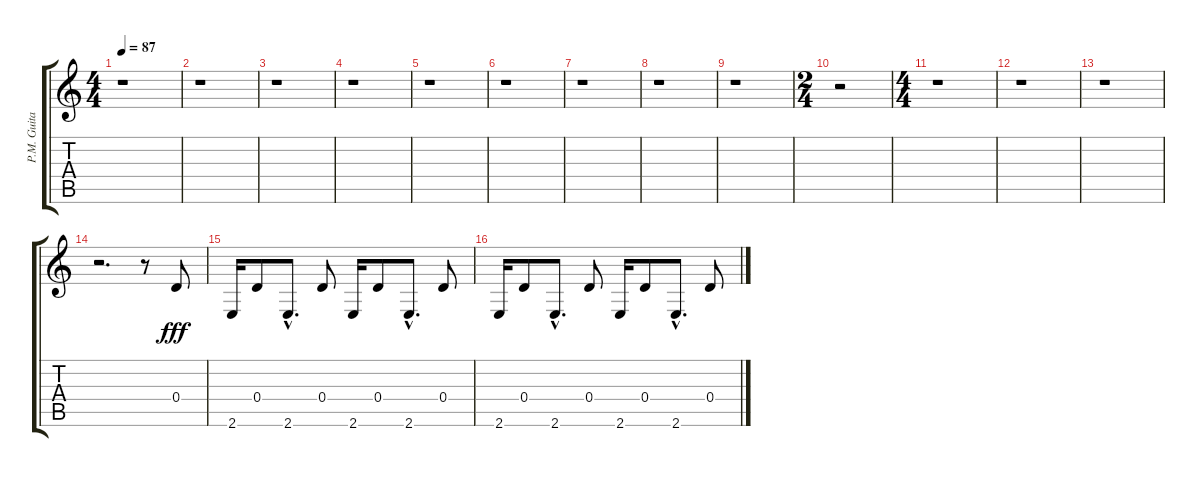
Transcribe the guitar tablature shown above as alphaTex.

\track ("P.M. Guitar" "P.M. Guita") {instrument electricguitarmuted}
\staff {score tabs}
\tuning (E4 B3 G3 D3 A2 D2) {hide}
\ts (4 4)
\tempo 87
\clef g2
\ks c
r.1{dy fff instrument electricguitarmuted} |
r.1 |
r.1 |
r.1 |
r.1 |
r.1 |
r.1 |
r.1 |
r.1 |
\ts (2 4)
r.2 |
\ts (4 4)
r.1 |
r.1 |
r.1 |
r.2{d} r.8 0.4.8 |
2.6.16 0.4.8 2.6{hac}.8{d} 0.4.8 2.6.16 0.4.8 2.6{hac}.8{d} 0.4.8 |
2.6.16 0.4.8 2.6{hac}.8{d} 0.4.8 2.6.16 0.4.8 2.6{hac}.8{d} 0.4.8
